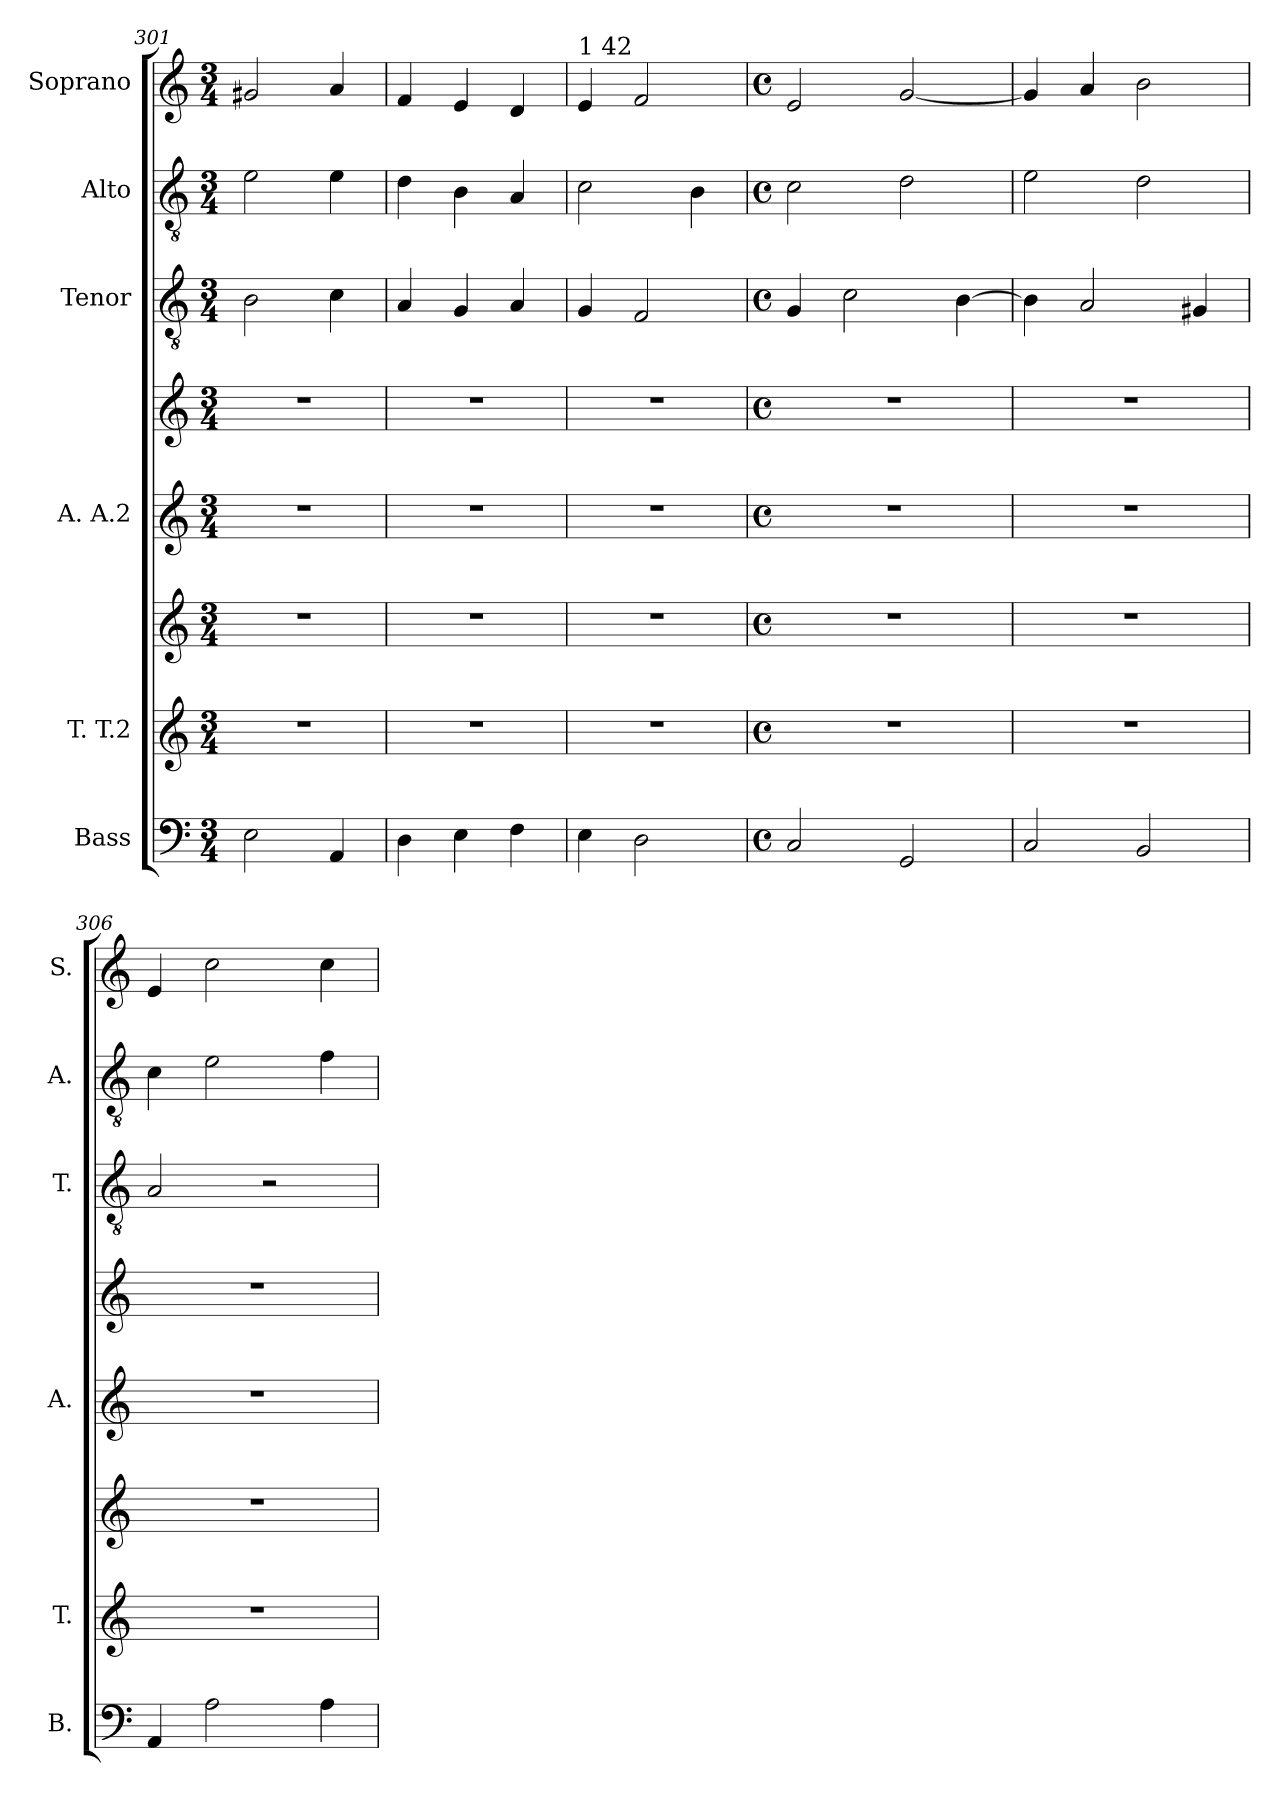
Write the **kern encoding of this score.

**kern	**kern	**kern	**kern	**kern	**kern	**kern	**kern
*part6	*part5	*part5	*part4	*part4	*part3	*part2	*part1
*staff8	*staff7	*staff6	*staff5	*staff4	*staff3	*staff2	*staff1
*I"Bass	*I"T. T.2	*	*I"A. A.2	*	*I"Tenor	*I"Alto	*I"Soprano
*I'B.	*I'T.	*	*I'A.	*	*I'T.	*I'A.	*I'S.
*clefF4	*clefG2	*clefG2	*clefG2	*clefG2	*clefGv2	*clefGv2	*clefG2
*k[]	*k[]	*k[]	*k[]	*k[]	*k[]	*k[]	*k[]
*C:	*C:	*C:	*C:	*C:	*C:	*C:	*C:
*M3/4	*M3/4	*M3/4	*M3/4	*M3/4	*M3/4	*M3/4	*M3/4
=301	=301	=301	=301	=301	=301	=301	=301
2E\	2.r	2.r	2.r	2.r	2B\	2e\	2g#X/
4AA/	.	.	.	.	4c\	4e\	4a/
=302	=302	=302	=302	=302	=302	=302	=302
4D\	2.r	2.r	2.r	2.r	4A/	4d\	4f/
4E\	.	.	.	.	4G/	4B\	4e/
4F\	.	.	.	.	4A/	4A/	4d/
!!LO:LB:g=z
=303	=303	=303	=303	=303	=303	=303	=303
!	!	!	!	!	!	!	!LO:TX:a:t=1 42
4E\	2.r	2.r	2.r	2.r	4G/	2c\	4e/
2D\	.	.	.	.	2F/	.	2f/
.	.	.	.	.	.	4B\	.
=304	=304	=304	=304	=304	=304	=304	=304
*M4/4	*M4/4	*M4/4	*M4/4	*M4/4	*M4/4	*M4/4	*M4/4
*met(c)	*met(c)	*met(c)	*met(c)	*met(c)	*met(c)	*met(c)	*met(c)
2C/	1r	1r	1r	1r	4G/	2c\	2e/
.	.	.	.	.	2c\	.	.
2GG/	.	.	.	.	.	2d\	[<2g/
.	.	.	.	.	[>4B\	.	.
=305	=305	=305	=305	=305	=305	=305	=305
2C/	1r	1r	1r	1r	4B\]	2e\	4g/]
.	.	.	.	.	2A/	.	4a/
2BB/	.	.	.	.	.	2d\	2b\
.	.	.	.	.	4G#X/	.	.
=306	=306	=306	=306	=306	=306	=306	=306
4AA/	1r	1r	1r	1r	2A/	4c\	4e/
2A\	.	.	.	.	.	2e\	2cc\
.	.	.	.	.	2r	.	.
4A\	.	.	.	.	.	4f\	4cc\
=	=	=	=	=	=	=	=
*-	*-	*-	*-	*-	*-	*-	*-
